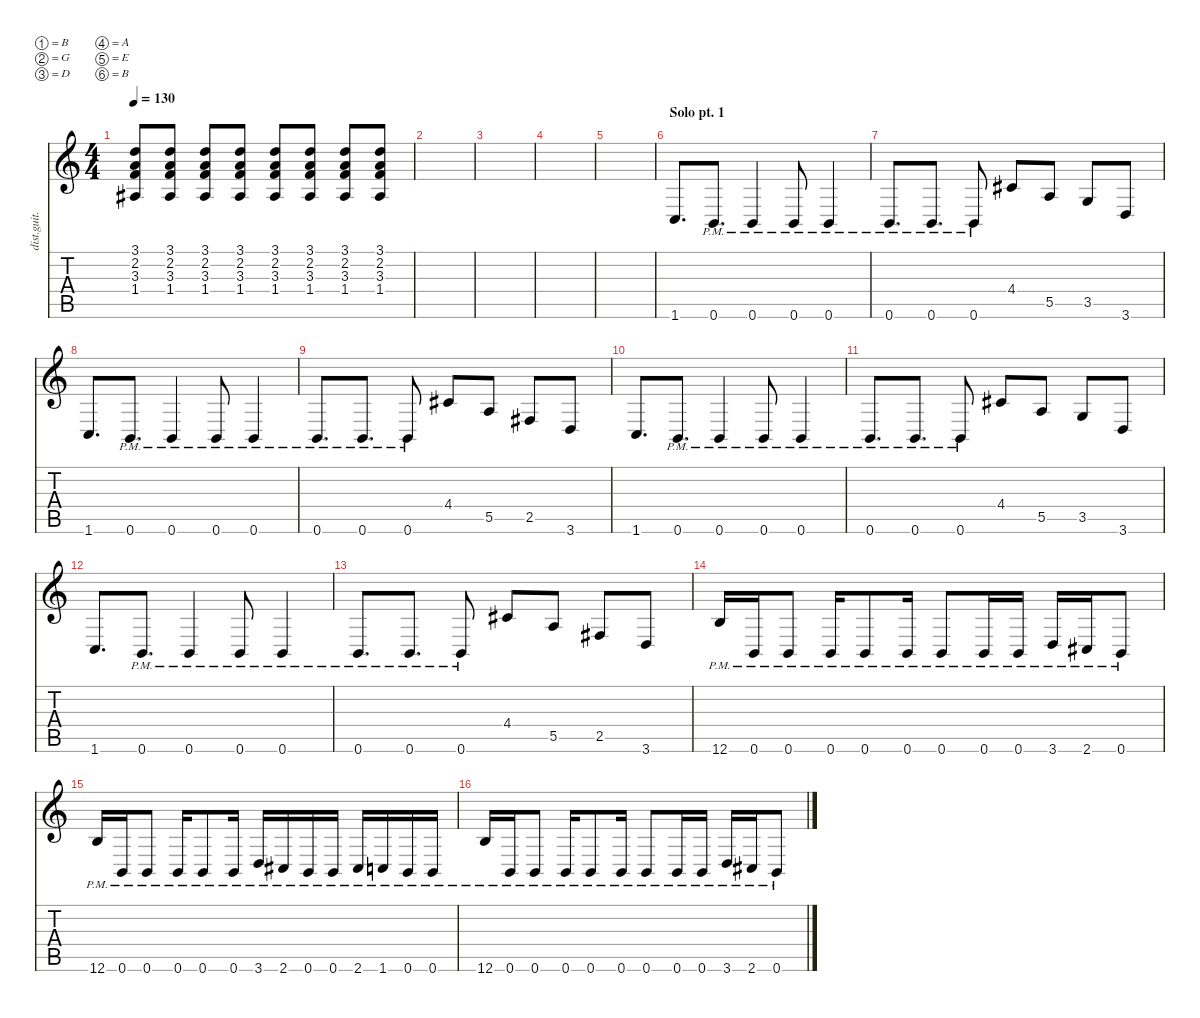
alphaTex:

\defaultSystemsLayout 4
\hideDynamics
\bracketExtendMode nobrackets
\track ("Distortion Guitar - Petr" "dist.guit.") {instrument distortionguitar}
\staff {score tabs}
\tuning (B3 G3 D3 A2 E2 B1)
\ts (4 4)
\tempo 130
\clef g2
\ks c
(1.4{acc #} 3.3 2.2 3.1).8{dy mf beam Up} (1.4{acc #} 3.3 2.2 3.1).8{beam Up} (1.4{acc #} 3.3 2.2 3.1).8{beam Up} (1.4{acc #} 3.3 2.2 3.1).8{beam Up} (1.4{acc #} 3.3 2.2 3.1).8{beam Up} (1.4{acc #} 3.3 2.2 3.1).8{beam Up} (1.4{acc #} 3.3 2.2 3.1).8{beam Up} (1.4{acc #} 3.3 2.2 3.1).8{beam Up} |
|
|
|
|
\section ("" "Solo pt. 1")
1.6.8{d beam Up} 0.6{pm}.8{d beam Up} 0.6{pm}.4{beam Up} 0.6{pm}.8{beam Up} 0.6{pm}.4{beam Up} |
0.6{pm}.8{d beam Up} 0.6{pm}.8{d beam Up} 0.6{pm}.8{beam Up} 4.4{acc #}.8{beam Up} 5.5.8{beam Up} 3.5.8{beam Up} 3.6.8{beam Up} |
1.6.8{d beam Up} 0.6{pm}.8{d beam Up} 0.6{pm}.4{beam Up} 0.6{pm}.8{beam Up} 0.6{pm}.4{beam Up} |
0.6{pm}.8{d beam Up} 0.6{pm}.8{d beam Up} 0.6{pm}.8{beam Up} 4.4{acc #}.8{beam Up} 5.5.8{beam Up} 2.5{acc #}.8{beam Up} 3.6.8{beam Up} |
1.6.8{d beam Up} 0.6{pm}.8{d beam Up} 0.6{pm}.4{beam Up} 0.6{pm}.8{beam Up} 0.6{pm}.4{beam Up} |
0.6{pm}.8{d beam Up} 0.6{pm}.8{d beam Up} 0.6{pm}.8{beam Up} 4.4{acc #}.8{beam Up} 5.5.8{beam Up} 3.5.8{beam Up} 3.6.8{beam Up} |
1.6.8{d beam Up} 0.6{pm}.8{d beam Up} 0.6{pm}.4{beam Up} 0.6{pm}.8{beam Up} 0.6{pm}.4{beam Up} |
0.6{pm}.8{d beam Up} 0.6{pm}.8{d beam Up} 0.6{pm}.8{beam Up} 4.4{acc #}.8{beam Up} 5.5.8{beam Up} 2.5{acc #}.8{beam Up} 3.6.8{beam Up} |
12.6{pm}.16{beam Up} 0.6{pm}.16{beam Up} 0.6{pm}.8{beam Up} 0.6{pm}.16{beam Up} 0.6{pm}.8{beam Up} 0.6{pm}.16{beam Up} 0.6{pm}.8{beam Up} 0.6{pm}.16{beam Up} 0.6{pm}.16{beam Up} 3.6{pm}.16{beam Up} 2.6{pm acc #}.16{beam Up} 0.6{pm}.8{beam Up} |
12.6{pm}.16{beam Up} 0.6{pm}.16{beam Up} 0.6{pm}.8{beam Up} 0.6{pm}.16{beam Up} 0.6{pm}.8{beam Up} 0.6{pm}.16{beam Up} 3.6{pm}.16{beam Up} 2.6{pm acc #}.16{beam Up} 0.6{pm}.16{beam Up} 0.6{pm}.16{beam Up} 2.6{pm acc #}.16{beam Up} 1.6{pm}.16{beam Up} 0.6{pm}.16{beam Up} 0.6{pm}.16{beam Up} |
12.6{pm}.16{beam Up} 0.6{pm}.16{beam Up} 0.6{pm}.8{beam Up} 0.6{pm}.16{beam Up} 0.6{pm}.8{beam Up} 0.6{pm}.16{beam Up} 0.6{pm}.8{beam Up} 0.6{pm}.16{beam Up} 0.6{pm}.16{beam Up} 3.6{pm}.16{beam Up} 2.6{pm acc #}.16{beam Up} 0.6{pm}.8{beam Up}
